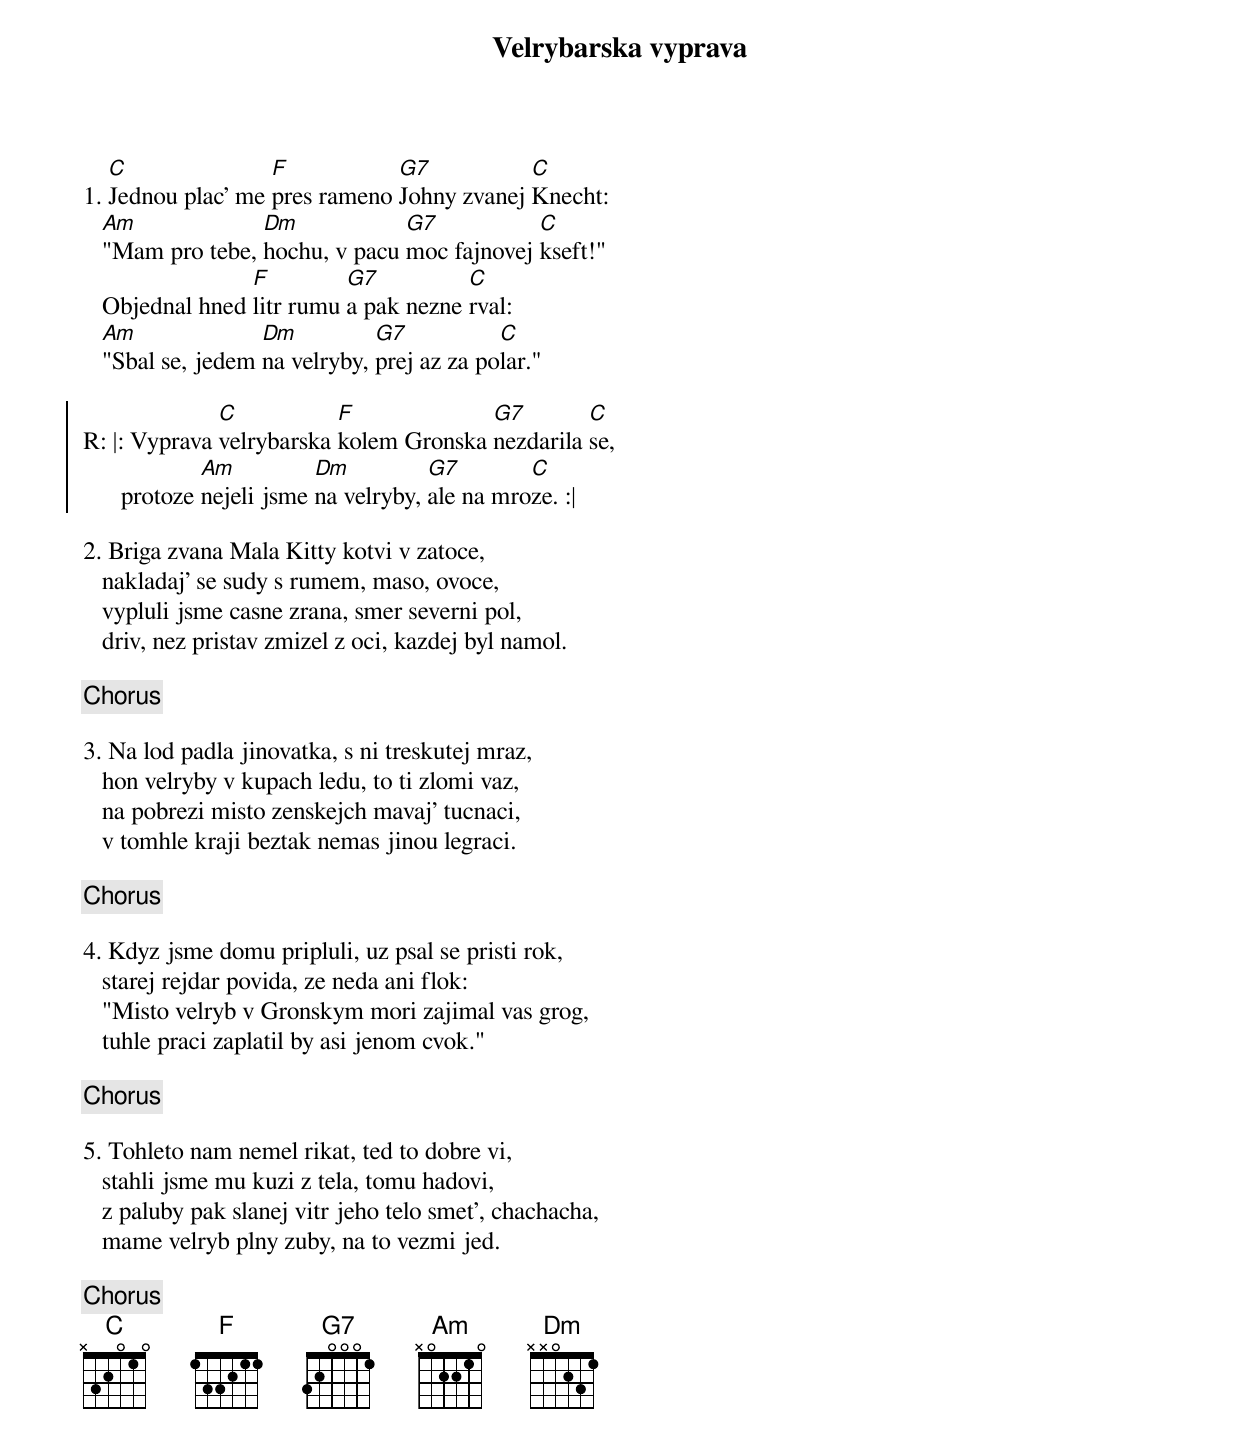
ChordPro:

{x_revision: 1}
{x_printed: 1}

{artist Pacifik}
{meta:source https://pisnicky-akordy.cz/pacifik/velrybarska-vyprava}

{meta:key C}
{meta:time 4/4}

{title: Velrybarska vyprava}

{start_of_verse}
1. [C]Jednou plac' me [F]pres rameno [G7]Johny zvanej [C]Knecht:
   [Am]"Mam pro tebe, [Dm]hochu, v pacu [G7]moc fajnovej [C]kseft!"
   Objednal hned [F]litr rumu [G7]a pak nezne [C]rval:
   [Am]"Sbal se, jedem [Dm]na velryby, [G7]prej az za po[C]lar."
{end_of_verse}

{soc}
R: |: Vyprava [C]velrybarska [F]kolem Gronska [G7]nezdarila [C]se,
      protoze [Am]nejeli jsme [Dm]na velryby, [G7]ale na mro[C]ze. :|
{eoc}

{start_of_verse}
2. Briga zvana Mala Kitty kotvi v zatoce,
   nakladaj' se sudy s rumem, maso, ovoce,
   vypluli jsme casne zrana, smer severni pol,
   driv, nez pristav zmizel z oci, kazdej byl namol.
{end_of_verse}

{chorus}

{start_of_verse}
3. Na lod padla jinovatka, s ni treskutej mraz,
   hon velryby v kupach ledu, to ti zlomi vaz,
   na pobrezi misto zenskejch mavaj' tucnaci,
   v tomhle kraji beztak nemas jinou legraci.
{end_of_verse}

{chorus}

{start_of_verse}
4. Kdyz jsme domu pripluli, uz psal se pristi rok,
   starej rejdar povida, ze neda ani flok:
   "Misto velryb v Gronskym mori zajimal vas grog,
   tuhle praci zaplatil by asi jenom cvok."
{end_of_verse}

{chorus}

{start_of_verse}
5. Tohleto nam nemel rikat, ted to dobre vi,
   stahli jsme mu kuzi z tela, tomu hadovi,
   z paluby pak slanej vitr jeho telo smet', chachacha,
   mame velryb plny zuby, na to vezmi jed.
{end_of_verse}

{chorus}
